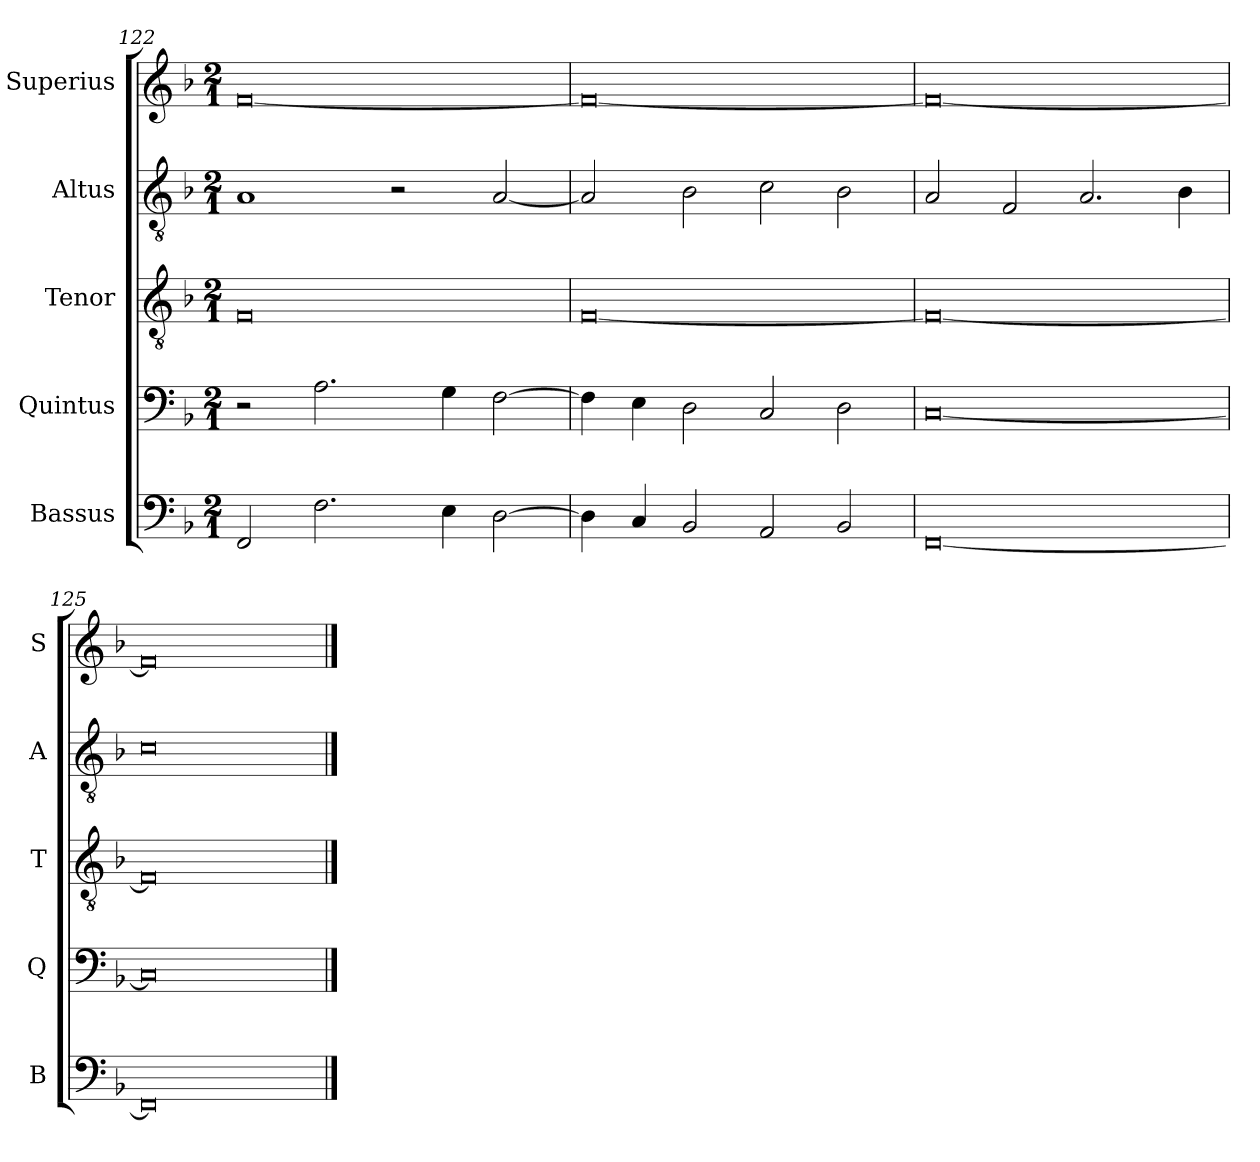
**kern	**kern	**kern	**kern	**kern
*part5	*part4	*part3	*part2	*part1
*staff5	*staff4	*staff3	*staff2	*staff1
*I"Bassus	*I"Quintus	*I"Tenor	*I"Altus	*I"Superius
*I'B	*I'Q	*I'T	*I'A	*I'S
*clefF4	*clefF4	*clefGv2	*clefGv2	*clefG2
*k[b-]	*k[b-]	*k[b-]	*k[b-]	*k[b-]
*M2/1	*M2/1	*M2/1	*M2/1	*M2/1
=122	=122	=122	=122	=122
2FF/	2r	0F	1A	[0f
2.F\	2.A\	.	.	.
.	.	.	2r	.
4E\	4G\	.	.	.
[2D\	[2F\	.	[2A/	.
=123	=123	=123	=123	=123
4D\]	4F\]	[0F	2A/]	0f_
4C/	4E\	.	.	.
2BB-/	2D\	.	2B-\	.
2AA/	2C/	.	2c\	.
2BB-/	2D\	.	2B-\	.
=124	=124	=124	=124	=124
[0FF	[0C	0F_	2A/	0f_
.	.	.	2F/	.
.	.	.	2.A/	.
.	.	.	4B-\	.
=125	=125	=125	=125	=125
0FF]	0C]	0F]	0c	0f]
==	==	==	==	==
*-	*-	*-	*-	*-
